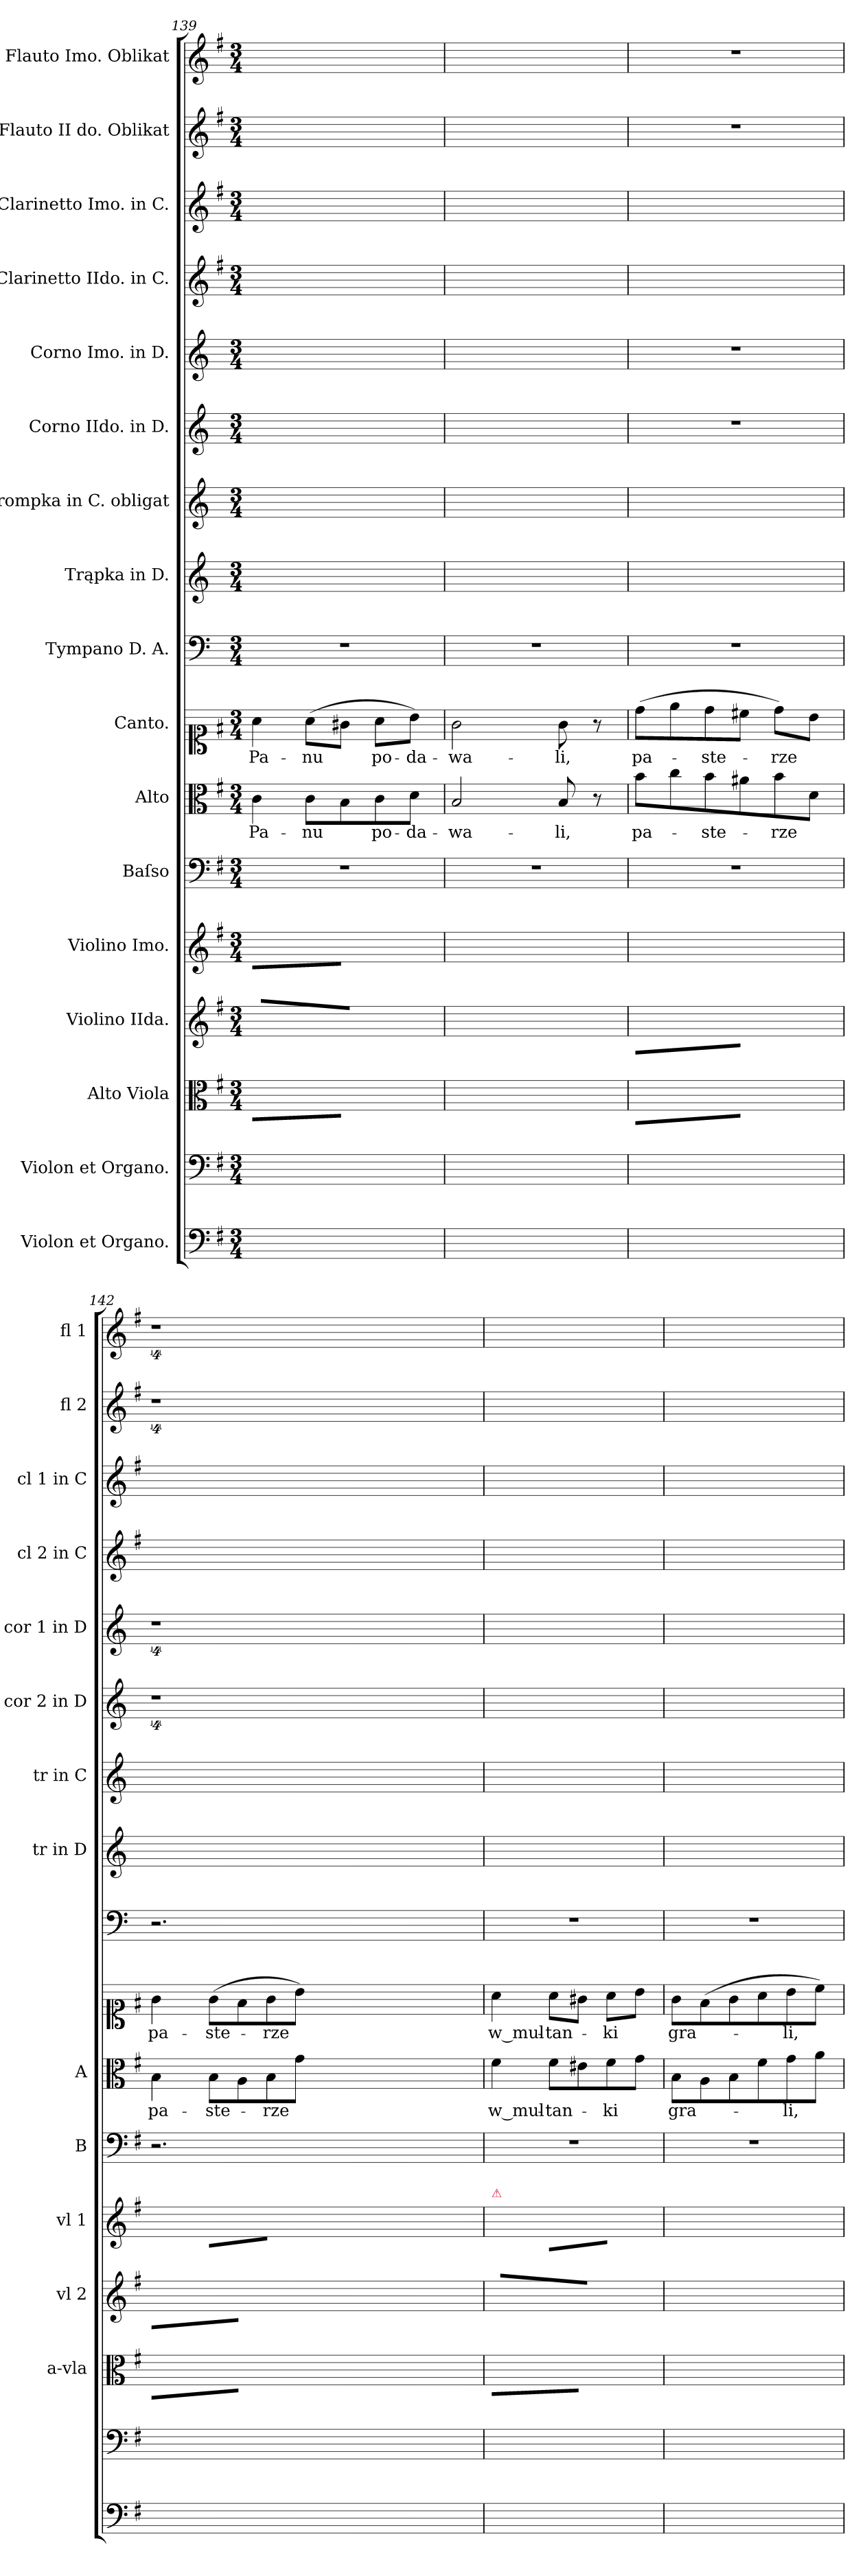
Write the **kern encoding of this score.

**kern	**kern	**kern	**kern	**kern	**kern	**kern	**text	**kern	**text	**kern	**kern	**kern	**kern	**kern	**kern	**kern	**kern	**kern
*part17	*part16	*part15	*part14	*part13	*part12	*part11	*part11	*part10	*part10	*part9	*part8	*part7	*part6	*part5	*part4	*part3	*part2	*part1
*staff17	*staff16	*staff15	*staff14	*staff13	*staff12	*staff11	*staff11	*staff10	*staff10	*staff9	*staff8	*staff7	*staff6	*staff5	*staff4	*staff3	*staff2	*staff1
*I"Violon et Organo.	*I"Violon et Organo.	*I"Alto Viola	*I"Violino IIda.	*I"Violino Imo.	*I"Baſso	*I"Alto	*	*I"Canto.	*	*I"Tympano D. A.	*I"Trąpka in D.	*I"Trompka in C. obligat	*I"Corno IIdo. in D.	*I"Corno Imo. in D.	*I"Clarinetto IIdo. in C.	*I"Clarinetto Imo. in C.	*I"Flauto II do. Oblikat	*I"Flauto Imo. Oblikat
*	*	*I'a-vla	*I'vl 2	*I'vl 1	*I'B	*I'A	*	*	*	*	*I'tr in D	*I'tr in C	*I'cor 2 in D	*I'cor 1 in D	*I'cl 2 in C	*I'cl 1 in C	*I'fl 2	*I'fl 1
*clefF4	*clefF4	*clefC3	*clefG2	*clefG2	*clefF4	*clefC3	*	*clefC1	*	*clefF4	*clefG2	*clefG2	*clefG2	*clefG2	*clefG2	*clefG2	*clefG2	*clefG2
*	*	*	*	*	*	*	*	*	*	*ITrd-1c-2	*ITrd-1c-2	*ITrd-1c-2	*ITrd6c10	*ITrd6c10	*	*	*	*
*k[f#]	*k[f#]	*k[f#]	*k[f#]	*k[f#]	*k[f#]	*k[f#]	*	*k[f#]	*	*k[f#c#]	*k[f#c#]	*k[f#c#]	*k[f#c#]	*k[f#c#]	*k[f#]	*k[f#]	*k[f#]	*k[f#]
*M3/4	*M3/4	*M3/4	*M3/4	*M3/4	*M3/4	*M3/4	*	*M3/4	*	*M3/4	*M3/4	*M3/4	*M3/4	*M3/4	*M3/4	*M3/4	*M3/4	*M3/4
=139	=139	=139	=139	=139	=139	=139	=139	=139	=139	=139	=139	=139	=139	=139	=139	=139	=139	=139
*	*	*tremolo	*	*	*	*	*	*	*	*	*	*	*	*	*	*	*	*
*	*	*	*tremolo	*	*	*	*	*	*	*	*	*	*	*	*	*	*	*
*	*	*	*	*tremolo	*	*	*	*	*	*	*	*	*	*	*	*	*	*
4D\yy	4D\yy	8c\yyL	8a/yyL	8cc\yyL	2.r	4c\	Pa-	4a\	Pa-	2.r	2.ryy	2.ryy	2.ryy	2.ryy	2.ryy	2.ryy	2.ryy	2.ryy
.	.	8d\yy	8f#/yy	8dd\yy	.	.	.	.	.	.	.	.	.	.	.	.	.	.
4DD/yy	4DD/yy	8c\yy	8a/yy	8cc\yy	.	8c\L	-nu	(8a\L	-nu	.	.	.	.	.	.	.	.	.
.	.	8d\yy	8f#/yy	8dd\yy	.	8B\	.	8g#X\J	.	.	.	.	.	.	.	.	.	.
4D\yy	4D\yy	8c\yy	8a/yy	8cc\yy	.	8c\	po-	8a\L	po-	.	.	.	.	.	.	.	.	.
.	.	8d\yyJ	8f#/yyJ	8dd\yyJ	.	8d\J	-da-	8b\J)	-da-	.	.	.	.	.	.	.	.	.
*	*	*	*	*Xtremolo	*	*	*	*	*	*	*	*	*	*	*	*	*	*
*	*	*	*Xtremolo	*	*	*	*	*	*	*	*	*	*	*	*	*	*	*
*	*	*Xtremolo	*	*	*	*	*	*	*	*	*	*	*	*	*	*	*	*
=140	=140	=140	=140	=140	=140	=140	=140	=140	=140	=140	=140	=140	=140	=140	=140	=140	=140	=140
4GG/yy	4GG/yy	2B\yy	2g/yy	2b\yy	2.r	2B/	-wa-	2g\	-wa-	2.r	2.ryy	2.ryy	2.ryy	2.ryy	2.ryy	2.ryy	2.ryy	2.ryy
.	.	.	.	.	.	.	.	.	.	.	.	.	.	.	.	.	.	.
4G\yy	4G\yy	.	.	.	.	.	.	.	.	.	.	.	.	.	.	.	.	.
4ryy	4ryy	4ryy	4ryy	8g\Lyy	.	8B/	-li,	8g\	-li,	.	.	.	.	.	.	.	.	.
.	.	.	.	8b\Jyy	.	8r	.	8r	.	.	.	.	.	.	.	.	.	.
=141	=141	=141	=141	=141	=141	=141	=141	=141	=141	=141	=141	=141	=141	=141	=141	=141	=141	=141
*	*	*tremolo	*	*	*	*	*	*	*	*	*	*	*	*	*	*	*	*
*	*	*	*tremolo	*	*	*	*	*	*	*	*	*	*	*	*	*	*	*
4GG/yy	4GG/yy	8B\yyL	8g\yyL	8g\Lyy	2.r	8b\L	pa-	(8dd\L	pa-	2.r	2.ryy	2.ryy	2.r	2.r	2.ryy	2.ryy	2.r	2.r
.	.	8d\yy	8b\yy	8dd\yy	.	8cc\	.	8ee\	.	.	.	.	.	.	.	.	.	.
4G\yy	4G\yy	8B\yy	8g\yy	8b\yy	.	8b\	-ste-	8dd\	-ste-	.	.	.	.	.	.	.	.	.
.	.	8d\yy	8b\yy	8dd\yy	.	8a#X\	.	8cc#X\J	.	.	.	.	.	.	.	.	.	.
4GG/yy	4GG/yy	8B\yy	8g\yy	8b\yy	.	8b\	-rze	8dd\L)	-rze	.	.	.	.	.	.	.	.	.
.	.	8d\yyJ	8b\yyJ	8dd\Jyy	.	8d\J	.	8b\J	.	.	.	.	.	.	.	.	.	.
=142	=142	=142	=142	=142	=142	=142	=142	=142	=142	=142	=142	=142	=142	=142	=142	=142	=142	=142
4BB/yy	4BB/yy	8B\yyL	8g\yyL	8g\Lyy	2.r	4B\	pa-	4g\	pa-	2.r	0ryy	2.ryy	4%9r	4%9r	0ryy	0ryy	4%9r	4%9r
.	.	8d\yy	8b\yy	8dd\Jyy	.	.	.	.	.	.	.	.	.	.	.	.	.	.
*	*	*	*	*tremolo	*	*	*	*	*	*	*	*	*	*	*	*	*	*
4GG/yy	4GG/yy	8B\yy	8g\yy	8b\yyL	.	8B\L	-ste-	(8g\L	-ste-	.	.	.	.	.	.	.	.	.
.	.	8d\yy	8b\yy	8dd\yy	.	8A\	.	8f#\	.	.	.	.	.	.	.	.	.	.
4BB/yy	4BB/yy	8B\yy	8g\yy	8b\yy	.	8B\	-rze	8g\	-rze	.	.	.	.	.	.	.	.	.
.	.	8d\yyJ	8b\yyJ	8dd\yyJ	.	8g\J	.	8b\J)	.	.	.	.	.	.	.	.	.	.
*	*	*	*	*Xtremolo	*	*	*	*	*	*	*	*	*	*	*	*	*	*
1.ryy	1.ryy	1.ryy	1.ryy	1.ryy	1.ryy	1.ryy	.	1.ryy	.	1.ryy	.	1.ryy	.	.	.	.	.	.
.	.	.	.	.	.	.	.	.	.	.	.	.	.	.	.	.	.	.
.	.	.	.	.	.	.	.	.	.	.	.	.	.	.	.	.	.	.
.	.	.	.	.	.	.	.	.	.	.	4ryy	.	.	.	4ryy	4ryy	.	.
=143	=143	=143	=143	=143	=143	=143	=143	=143	=143	=143	=143	=143	=143	=143	=143	=143	=143	=143
!	!	!	!	!LO:TX:a:color=crimson:t=⚠	!	!	!	!	!	!	!	!	!	!	!	!	!	!
4D\yy	4D\yy	8c\yyL	8a/yyL	8d/Lyy	2.r	4f#\	w_mul-	4a\	w_mul-	2.r	2.ryy	2.ryy	2.ryy	2.ryy	2.ryy	2.ryy	2.ryy	2.ryy
.	.	8d\yy	8d/yy	8cc\Jyy	.	.	.	.	.	.	.	.	.	.	.	.	.	.
*	*	*	*	*tremolo	*	*	*	*	*	*	*	*	*	*	*	*	*	*
4d\yy	4d\yy	8c\yy	8a/yy	8a\yyL	.	8f#\L	-tan-	8a\L	-tan-	.	.	.	.	.	.	.	.	.
.	.	8d\yy	8d/yy	8cc\yy	.	8e#X\	.	8g#X\J	.	.	.	.	.	.	.	.	.	.
4D\yy	4D\yy	8c\yy	8a/yy	8a\yy	.	8f#\	-ki	8a\L	-ki	.	.	.	.	.	.	.	.	.
.	.	8d\yyJ	8d/yyJ	8cc\yyJ	.	8g\J	.	8b\J	.	.	.	.	.	.	.	.	.	.
*	*	*	*	*Xtremolo	*	*	*	*	*	*	*	*	*	*	*	*	*	*
*	*	*	*Xtremolo	*	*	*	*	*	*	*	*	*	*	*	*	*	*	*
*	*	*Xtremolo	*	*	*	*	*	*	*	*	*	*	*	*	*	*	*	*
=144	=144	=144	=144	=144	=144	=144	=144	=144	=144	=144	=144	=144	=144	=144	=144	=144	=144	=144
4G\yy	4G\yy	8G/Lyy	8B/Lyy	8g/Lyy	2.r	8B\L	gra-	8g\L	gra-	2.r	2.ryy	2.ryy	2.ryy	2.ryy	2.ryy	2.ryy	2.ryy	2.ryy
.	.	8F#/yy	8A/yy	8f#/yy	.	8A\	.	(8f#\	.	.	.	.	.	.	.	.	.	.
4GG/yy	4GG/yy	8G/yy	8B/yy	8g/yy	.	8B\	.	8g\	.	.	.	.	.	.	.	.	.	.
.	.	8A/yy	8d/yy	8a/yy	.	8f#\	.	8a\	.	.	.	.	.	.	.	.	.	.
4G\yy	4G\yy	8B/yy	8g/yy	8b/yy	.	8g\	-li,	8b\	-li,	.	.	.	.	.	.	.	.	.
.	.	8c/Jyy	8a/Jyy	8cc/Jyy	.	8a\J	.	8cc\J)	.	.	.	.	.	.	.	.	.	.
=	=	=	=	=	=	=	=	=	=	=	=	=	=	=	=	=	=	=
*-	*-	*-	*-	*-	*-	*-	*-	*-	*-	*-	*-	*-	*-	*-	*-	*-	*-	*-
